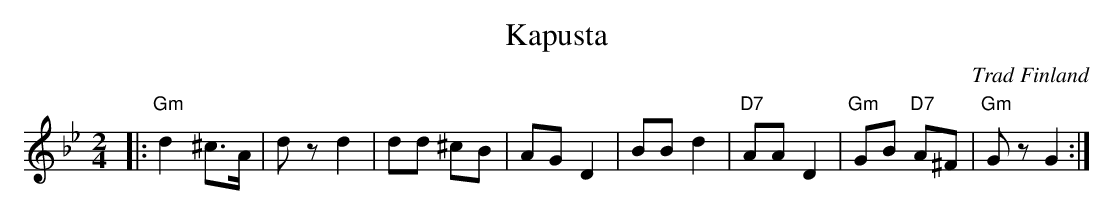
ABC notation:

X:1
T: Kapusta
O: Trad Finland
M: 2/4
L: 1/8
K: Gm
|: "Gm"d2 ^c>A | dz d2 | dd ^cB | AG D2 \
| BB d2 | "D7"AA D2 | "Gm"GB "D7"A^F | "Gm"Gz G2 :|
